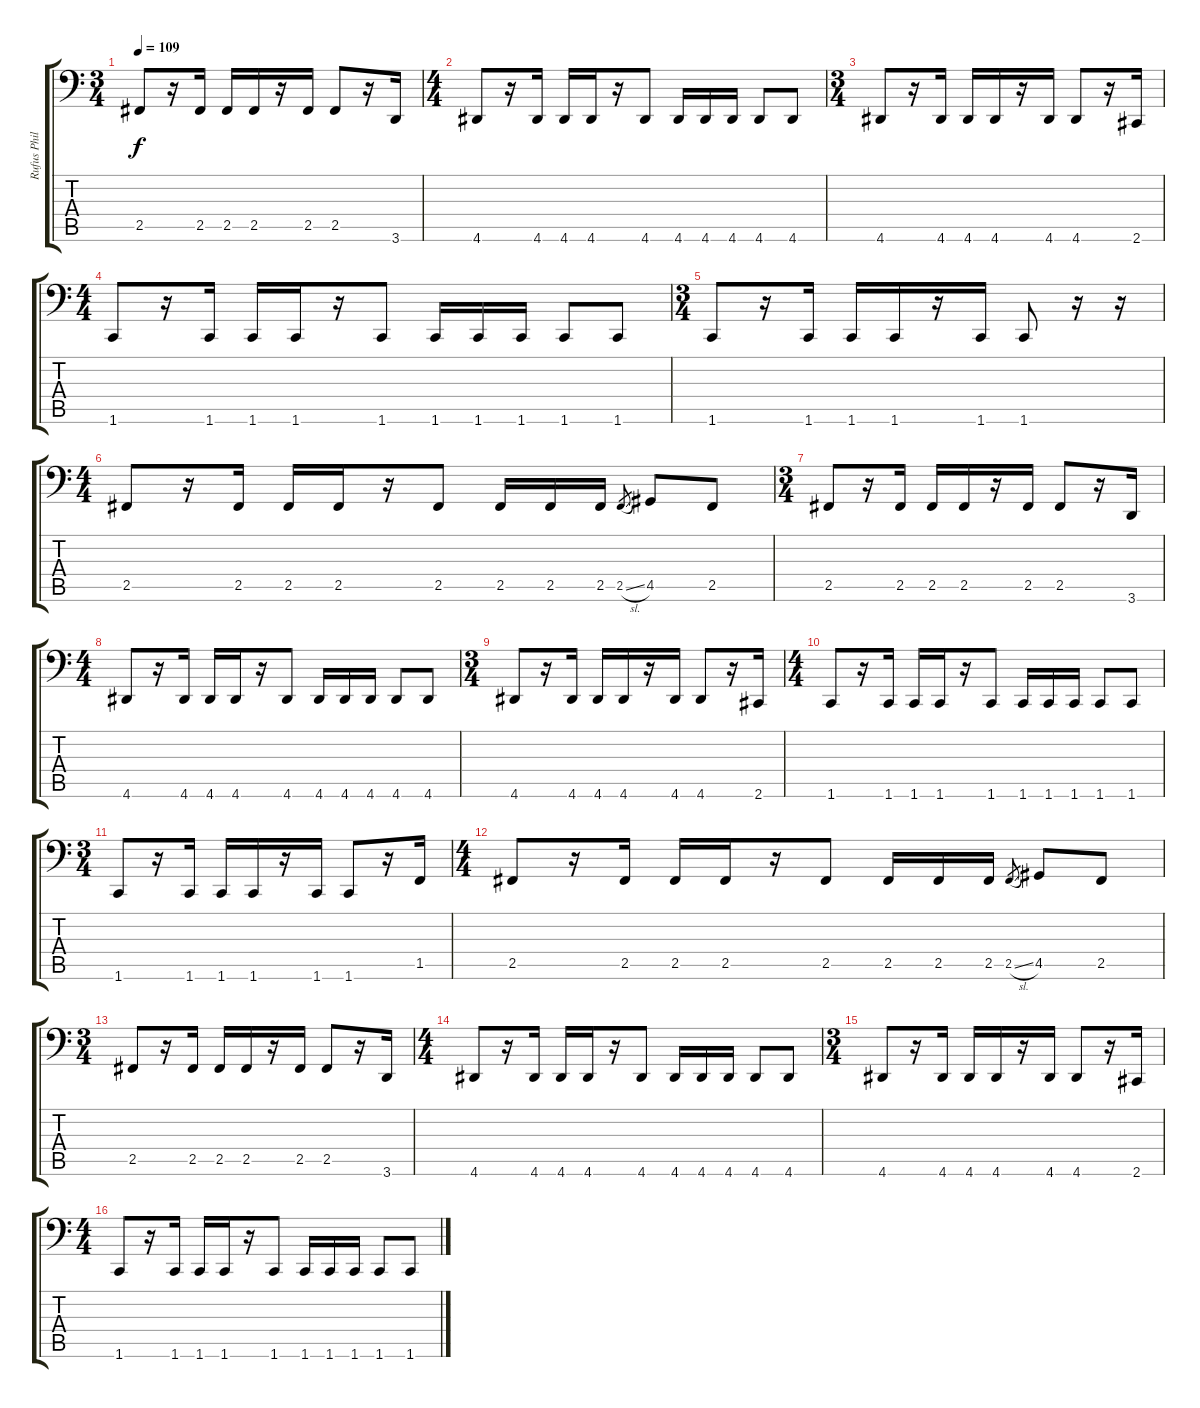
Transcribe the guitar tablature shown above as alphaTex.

\track ("Rufus Philpot" "Rufus Phil") {instrument electricbassfinger}
\staff {score tabs}
\tuning (C3 G2 D2 A1 E1 B0) {hide}
\ts (3 4)
\tempo 109
\clef f4
\ks c
2.5.8{dy f} r.16 2.5.16 2.5.16 2.5.16 r.16 2.5.16 2.5.8 r.16 3.6.16 |
\ts (4 4)
4.6.8 r.16 4.6.16 4.6.16 4.6.16 r.16 4.6.8 4.6.16 4.6.16 4.6.16 4.6.8 4.6.8 |
\ts (3 4)
4.6.8 r.16 4.6.16 4.6.16 4.6.16 r.16 4.6.16 4.6.8 r.16 2.6.16 |
\ts (4 4)
1.6.8 r.16 1.6.16 1.6.16 1.6.16 r.16 1.6.8 1.6.16 1.6.16 1.6.16 1.6.8 1.6.8 |
\ts (3 4)
1.6.8 r.16 1.6.16 1.6.16 1.6.16 r.16 1.6.16 1.6.8 r.16 r.16 |
\ts (4 4)
2.5.8 r.16 2.5.16 2.5.16 2.5.16 r.16 2.5.8 2.5.16 2.5.16 2.5.16 2.5{sl}.8{gr} 4.5.8 2.5.8 |
\ts (3 4)
2.5.8 r.16 2.5.16 2.5.16 2.5.16 r.16 2.5.16 2.5.8 r.16 3.6.16 |
\ts (4 4)
4.6.8 r.16 4.6.16 4.6.16 4.6.16 r.16 4.6.8 4.6.16 4.6.16 4.6.16 4.6.8 4.6.8 |
\ts (3 4)
4.6.8 r.16 4.6.16 4.6.16 4.6.16 r.16 4.6.16 4.6.8 r.16 2.6.16 |
\ts (4 4)
1.6.8 r.16 1.6.16 1.6.16 1.6.16 r.16 1.6.8 1.6.16 1.6.16 1.6.16 1.6.8 1.6.8 |
\ts (3 4)
1.6.8 r.16 1.6.16 1.6.16 1.6.16 r.16 1.6.16 1.6.8 r.16 1.5.16 |
\ts (4 4)
2.5.8 r.16 2.5.16 2.5.16 2.5.16 r.16 2.5.8 2.5.16 2.5.16 2.5.16 2.5{sl}.8{gr} 4.5.8 2.5.8 |
\ts (3 4)
2.5.8 r.16 2.5.16 2.5.16 2.5.16 r.16 2.5.16 2.5.8 r.16 3.6.16 |
\ts (4 4)
4.6.8 r.16 4.6.16 4.6.16 4.6.16 r.16 4.6.8 4.6.16 4.6.16 4.6.16 4.6.8 4.6.8 |
\ts (3 4)
4.6.8 r.16 4.6.16 4.6.16 4.6.16 r.16 4.6.16 4.6.8 r.16 2.6.16 |
\ts (4 4)
1.6.8 r.16 1.6.16 1.6.16 1.6.16 r.16 1.6.8 1.6.16 1.6.16 1.6.16 1.6.8 1.6.8
